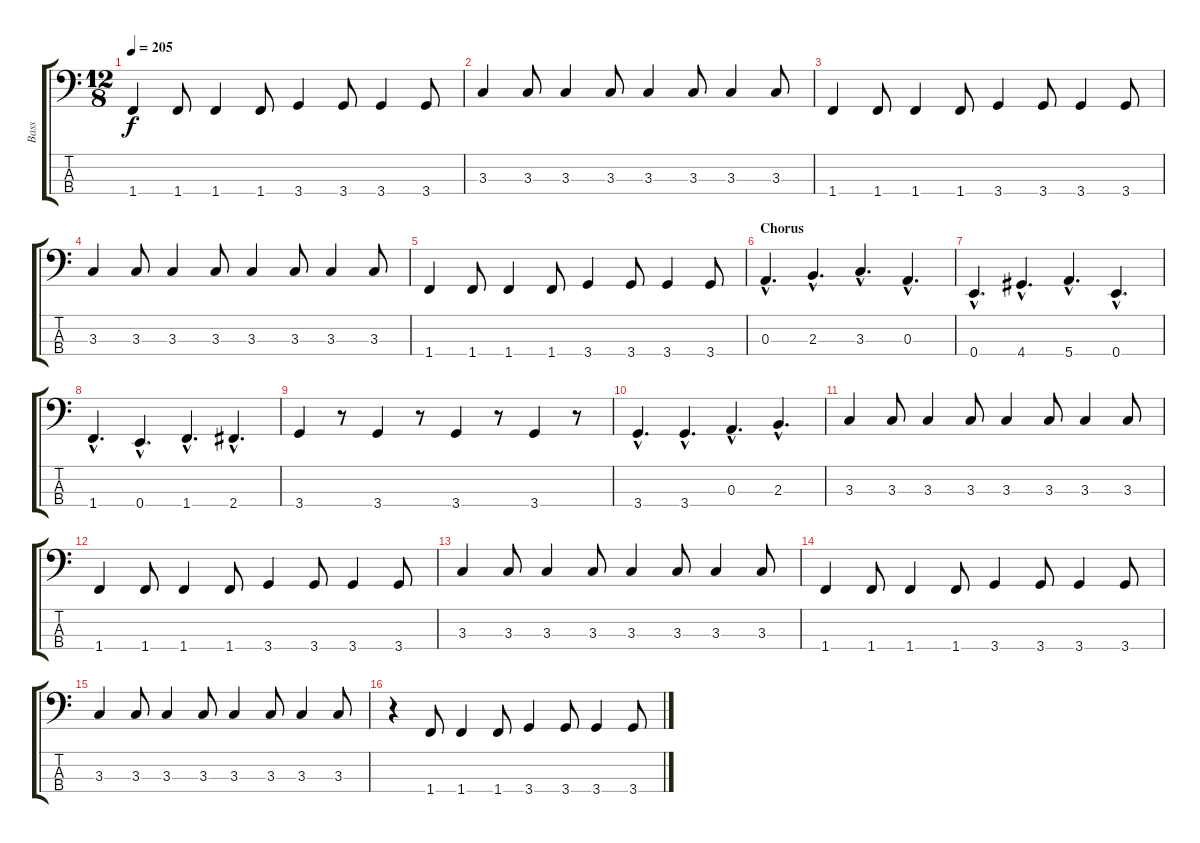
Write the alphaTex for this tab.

\track ("Bass" "Bass") {instrument acousticguitarnylon}
\staff {score tabs}
\tuning (G2 D2 A1 E1) {hide}
\ts (12 8)
\tempo 205
\clef f4
\ks c
1.4.4{dy f} 1.4.8 1.4.4 1.4.8 3.4.4 3.4.8 3.4.4 3.4.8 |
3.3.4 3.3.8 3.3.4 3.3.8 3.3.4 3.3.8 3.3.4 3.3.8 |
1.4.4 1.4.8 1.4.4 1.4.8 3.4.4 3.4.8 3.4.4 3.4.8 |
3.3.4 3.3.8 3.3.4 3.3.8 3.3.4 3.3.8 3.3.4 3.3.8 |
1.4.4 1.4.8 1.4.4 1.4.8 3.4.4 3.4.8 3.4.4 3.4.8 |
\section ("" "Chorus")
0.3{hac}.4{d} 2.3{hac}.4{d} 3.3{hac}.4{d} 0.3{hac}.4{d} |
0.4{hac}.4{d} 4.4{hac}.4{d} 5.4{hac}.4{d} 0.4{hac}.4{d} |
1.4{hac}.4{d} 0.4{hac}.4{d} 1.4{hac}.4{d} 2.4{hac}.4{d} |
3.4.4 r.8 3.4.4 r.8 3.4.4 r.8 3.4.4 r.8 |
3.4{hac}.4{d} 3.4{hac}.4{d} 0.3{hac}.4{d} 2.3{hac}.4{d} |
3.3.4 3.3.8 3.3.4 3.3.8 3.3.4 3.3.8 3.3.4 3.3.8 |
1.4.4 1.4.8 1.4.4 1.4.8 3.4.4 3.4.8 3.4.4 3.4.8 |
3.3.4 3.3.8 3.3.4 3.3.8 3.3.4 3.3.8 3.3.4 3.3.8 |
1.4.4 1.4.8 1.4.4 1.4.8 3.4.4 3.4.8 3.4.4 3.4.8 |
3.3.4 3.3.8 3.3.4 3.3.8 3.3.4 3.3.8 3.3.4 3.3.8 |
r.4 1.4.8 1.4.4 1.4.8 3.4.4 3.4.8 3.4.4 3.4.8
